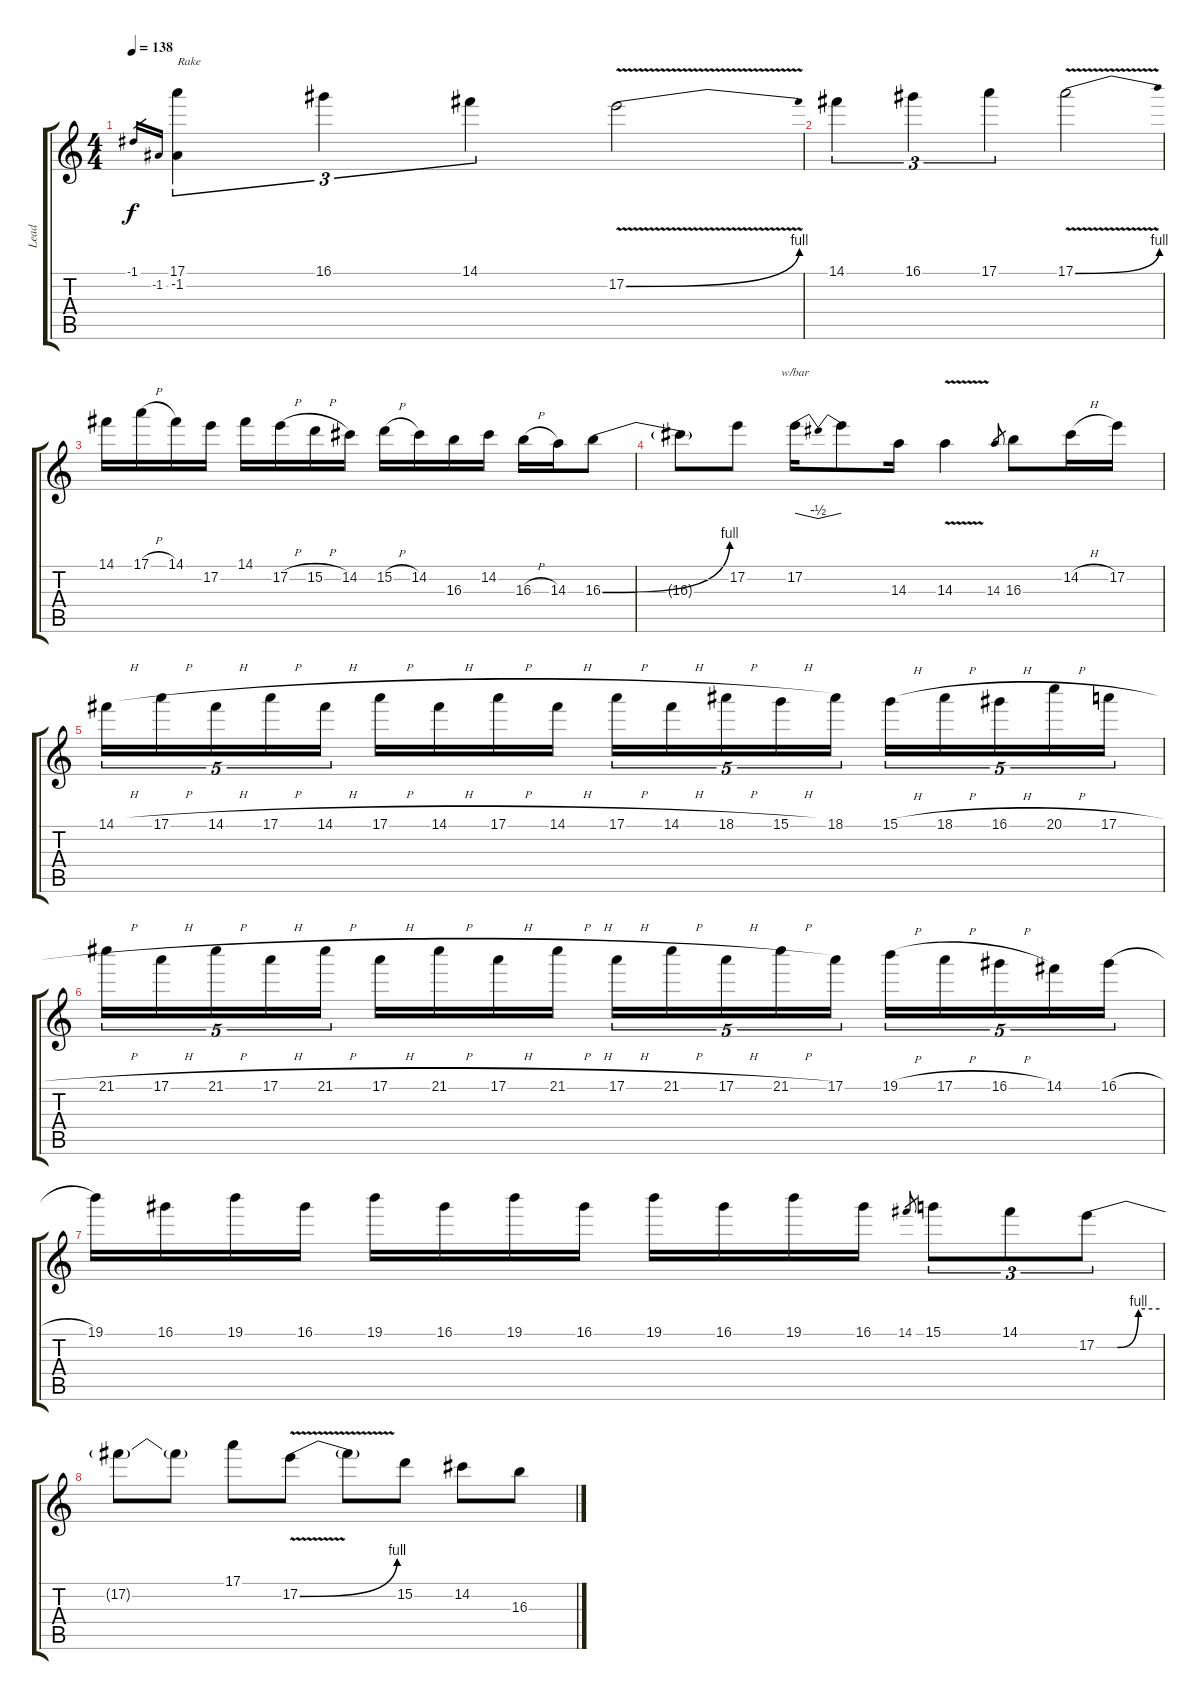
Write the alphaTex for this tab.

\track ("Lead" "Lead") {instrument distortionguitar}
\staff {score tabs}
\tuning (E4 B3 G3 D3 A2 E2) {hide}
\ts (4 4)
\tempo 138
\clef g2
\ks c
-1.1.16{gr dy f} -1.2.16{gr} (17.1 -1.2).4{tu (3 2) txt "Rake"} 16.1.4{tu (3 2)} 14.1.4{tu (3 2)} 17.2{be (bend 0 0 60 4) v}.2 |
14.1.4{tu (3 2)} 16.1.4{tu (3 2)} 17.1.4{tu (3 2)} 17.1{be (bend 0 0 60 4) v}.2 |
14.1.16 17.1{h}.16 14.1.16 17.2.16 14.1.16 17.2{h}.16 15.2{h}.16 14.2.16 15.2{h}.16 14.2.16 16.3.16 14.2.16 16.3{h}.16 14.3.16 16.3{be (bend 0 0 60 4)}.8 |
16.3{t}.8 17.2.8 17.2.16{tbe (dip default 0 0 30 -2 60 0)} 17.2{t}.8 14.3.16 14.3{v}.4 14.3.8{gr} 16.3.8 14.2{h}.16 17.2.16 |
14.1{h}.16{tu (5 4)} 17.1{h}.16{tu (5 4)} 14.1{h}.16{tu (5 4)} 17.1{h}.16{tu (5 4)} 14.1{h}.16{tu (5 4)} 17.1{h}.16 14.1{h}.16 17.1{h}.16 14.1{h}.16 17.1{h}.16{tu (5 4)} 14.1{h}.16{tu (5 4)} 18.1{h}.16{tu (5 4)} 15.1{h}.16{tu (5 4)} 18.1.16{tu (5 4)} 15.1{h}.16{tu (5 4)} 18.1{h}.16{tu (5 4)} 16.1{h}.16{tu (5 4)} 20.1{h}.16{tu (5 4)} 17.1{h}.16{tu (5 4)} |
21.1{h}.16{tu (5 4)} 17.1{h}.16{tu (5 4)} 21.1{h}.16{tu (5 4)} 17.1{h}.16{tu (5 4)} 21.1{h}.16{tu (5 4)} 17.1{h}.16 21.1{h}.16 17.1{h}.16 21.1{h}.16 17.1{h}.16{tu (5 4)} 21.1{h}.16{tu (5 4)} 17.1{h}.16{tu (5 4)} 21.1{h}.16{tu (5 4)} 17.1.16{tu (5 4)} 19.1{h}.16{tu (5 4)} 17.1{h}.16{tu (5 4)} 16.1{h}.16{tu (5 4)} 14.1.16{tu (5 4)} 16.1{h}.16{tu (5 4)} |
19.1.16 16.1.16 19.1.16 16.1.16 19.1.16 16.1.16 19.1.16 16.1.16 19.1.16 16.1.16 19.1.16 16.1.16 14.1.8{gr} 15.1.8{tu (3 2)} 14.1.8{tu (3 2)} 17.2{be (custom 0 0 20 0 40 4 60 4)}.8{tu (3 2)} |
17.2{t}.8 17.2{t}.8 17.1.8 17.2{be (bend 0 0 60 4) v}.8 17.2{t}.8 15.2.8 14.2.8 16.3.8
